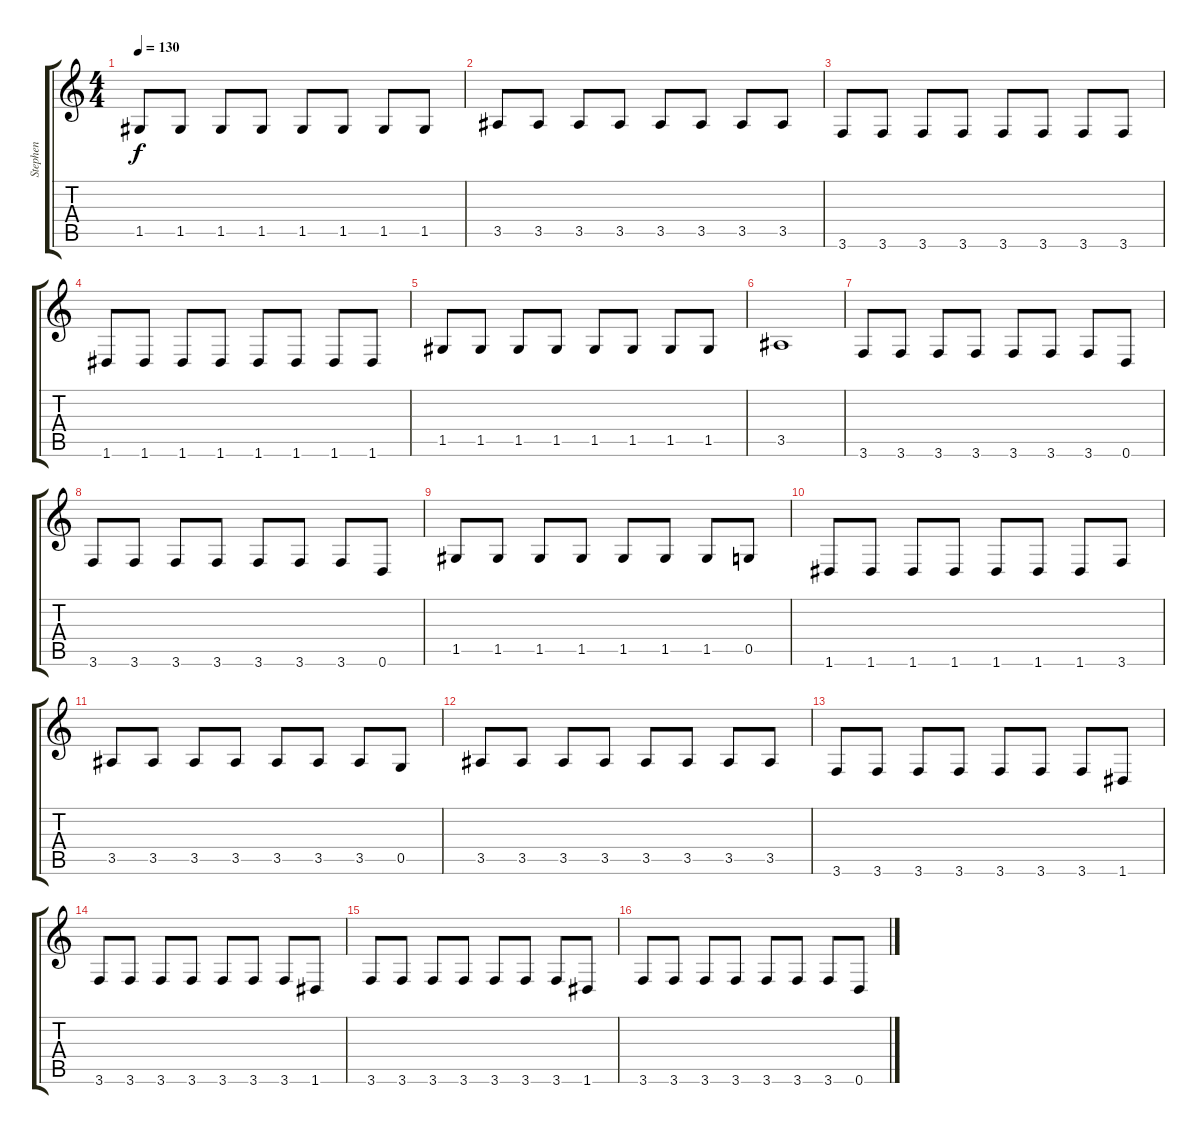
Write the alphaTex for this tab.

\track ("Stephen" "Stephen") {instrument slapbass1}
\staff {score tabs}
\tuning (D4 A3 F3 C3 G2 D2) {hide}
\ts (4 4)
\tempo 130
\clef g2
\ks c
1.5.8{dy f} 1.5.8 1.5.8 1.5.8 1.5.8 1.5.8 1.5.8 1.5.8 |
3.5.8 3.5.8 3.5.8 3.5.8 3.5.8 3.5.8 3.5.8 3.5.8 |
3.6.8 3.6.8 3.6.8 3.6.8 3.6.8 3.6.8 3.6.8 3.6.8 |
1.6.8 1.6.8 1.6.8 1.6.8 1.6.8 1.6.8 1.6.8 1.6.8 |
1.5.8 1.5.8 1.5.8 1.5.8 1.5.8 1.5.8 1.5.8 1.5.8 |
3.5.1 |
3.6.8 3.6.8 3.6.8 3.6.8 3.6.8 3.6.8 3.6.8 0.6.8 |
3.6.8 3.6.8 3.6.8 3.6.8 3.6.8 3.6.8 3.6.8 0.6.8 |
1.5.8 1.5.8 1.5.8 1.5.8 1.5.8 1.5.8 1.5.8 0.5.8 |
1.6.8 1.6.8 1.6.8 1.6.8 1.6.8 1.6.8 1.6.8 3.6.8 |
3.5.8 3.5.8 3.5.8 3.5.8 3.5.8 3.5.8 3.5.8 0.5.8 |
3.5.8 3.5.8 3.5.8 3.5.8 3.5.8 3.5.8 3.5.8 3.5.8 |
3.6.8 3.6.8 3.6.8 3.6.8 3.6.8 3.6.8 3.6.8 1.6.8 |
3.6.8 3.6.8 3.6.8 3.6.8 3.6.8 3.6.8 3.6.8 1.6.8 |
3.6.8 3.6.8 3.6.8 3.6.8 3.6.8 3.6.8 3.6.8 1.6.8 |
3.6.8 3.6.8 3.6.8 3.6.8 3.6.8 3.6.8 3.6.8 0.6.8
